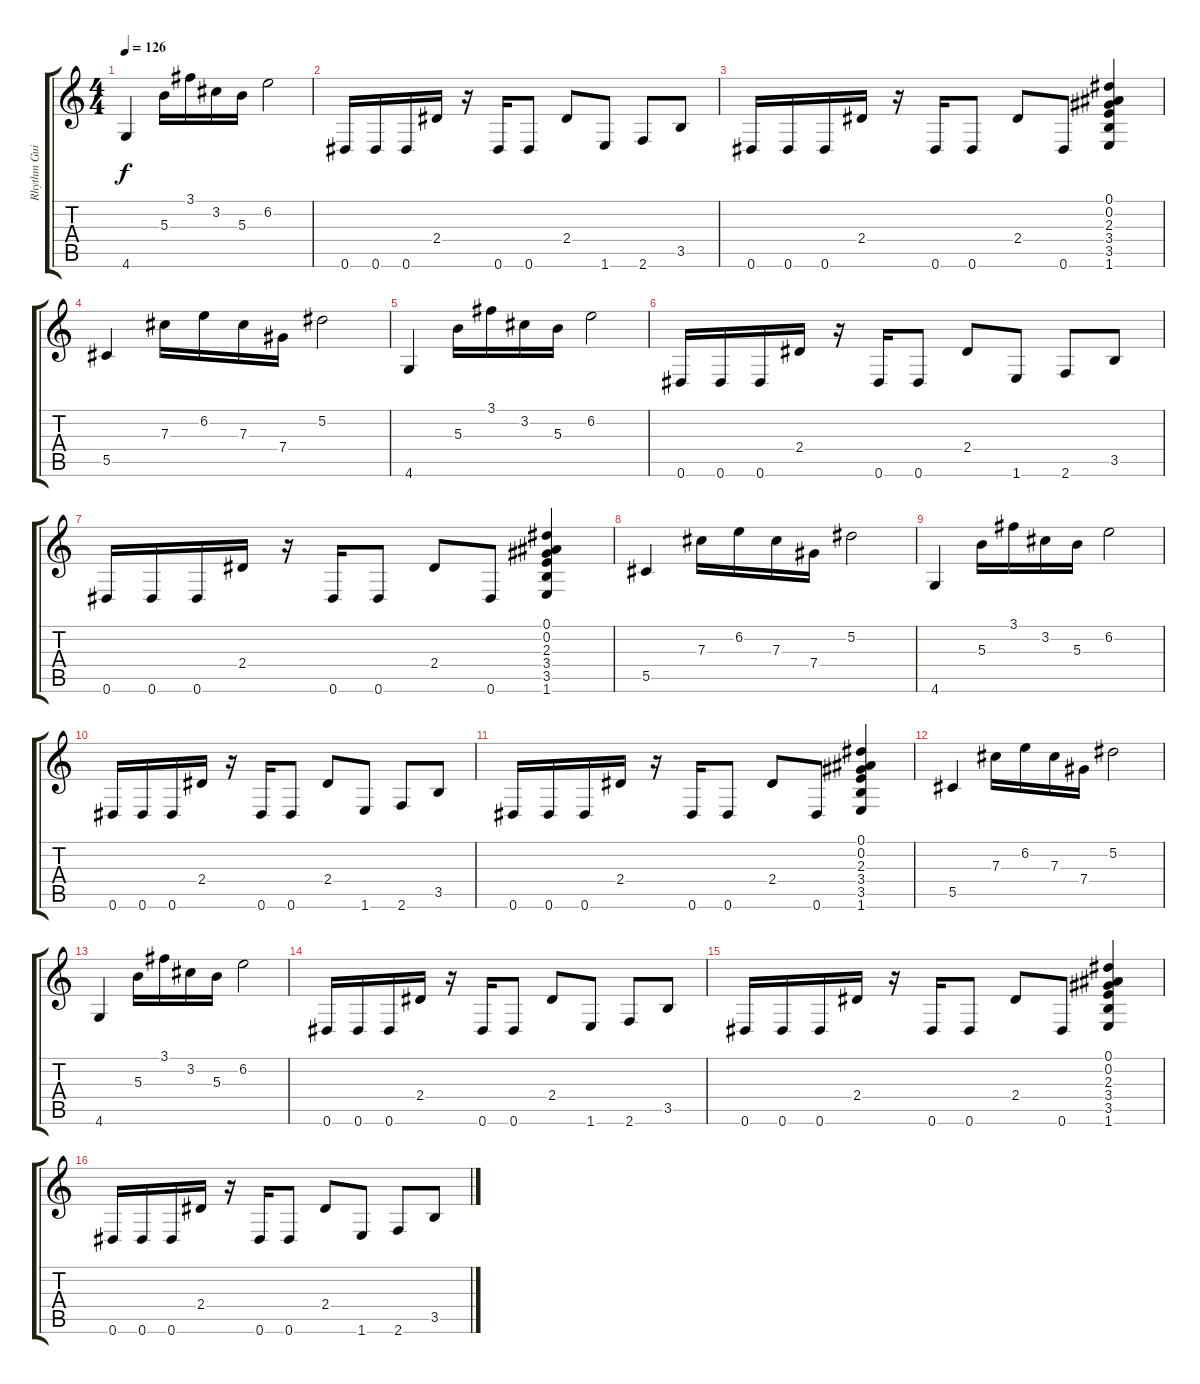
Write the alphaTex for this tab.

\track ("Rhythm Guitar" "Rhythm Gui") {instrument distortionguitar}
\staff {score tabs}
\tuning (Eb4 Bb3 Gb3 Db3 Ab2 Eb2) {hide}
\ts (4 4)
\tempo 126
\clef g2
\ks c
4.6.4{dy f} 5.3.16 3.1.16 3.2.16 5.3.16 6.2.2 |
0.6.16 0.6.16 0.6.16 2.4.16 r.16 0.6.16 0.6.8 2.4.8 1.6.8 2.6.8 3.5.8 |
0.6.16 0.6.16 0.6.16 2.4.16 r.16 0.6.16 0.6.8 2.4.8 0.6.8 (0.1 0.2 2.3 3.4 3.5 1.6).4 |
5.5.4 7.3.16 6.2.16 7.3.16 7.4.16 5.2.2 |
4.6.4 5.3.16 3.1.16 3.2.16 5.3.16 6.2.2 |
0.6.16 0.6.16 0.6.16 2.4.16 r.16 0.6.16 0.6.8 2.4.8 1.6.8 2.6.8 3.5.8 |
0.6.16 0.6.16 0.6.16 2.4.16 r.16 0.6.16 0.6.8 2.4.8 0.6.8 (0.1 0.2 2.3 3.4 3.5 1.6).4 |
5.5.4 7.3.16 6.2.16 7.3.16 7.4.16 5.2.2 |
4.6.4 5.3.16 3.1.16 3.2.16 5.3.16 6.2.2 |
0.6.16 0.6.16 0.6.16 2.4.16 r.16 0.6.16 0.6.8 2.4.8 1.6.8 2.6.8 3.5.8 |
0.6.16 0.6.16 0.6.16 2.4.16 r.16 0.6.16 0.6.8 2.4.8 0.6.8 (0.1 0.2 2.3 3.4 3.5 1.6).4 |
5.5.4 7.3.16 6.2.16 7.3.16 7.4.16 5.2.2 |
4.6.4 5.3.16 3.1.16 3.2.16 5.3.16 6.2.2 |
0.6.16 0.6.16 0.6.16 2.4.16 r.16 0.6.16 0.6.8 2.4.8 1.6.8 2.6.8 3.5.8 |
0.6.16 0.6.16 0.6.16 2.4.16 r.16 0.6.16 0.6.8 2.4.8 0.6.8 (0.1 0.2 2.3 3.4 3.5 1.6).4 |
0.6.16 0.6.16 0.6.16 2.4.16 r.16 0.6.16 0.6.8 2.4.8 1.6.8 2.6.8 3.5.8
